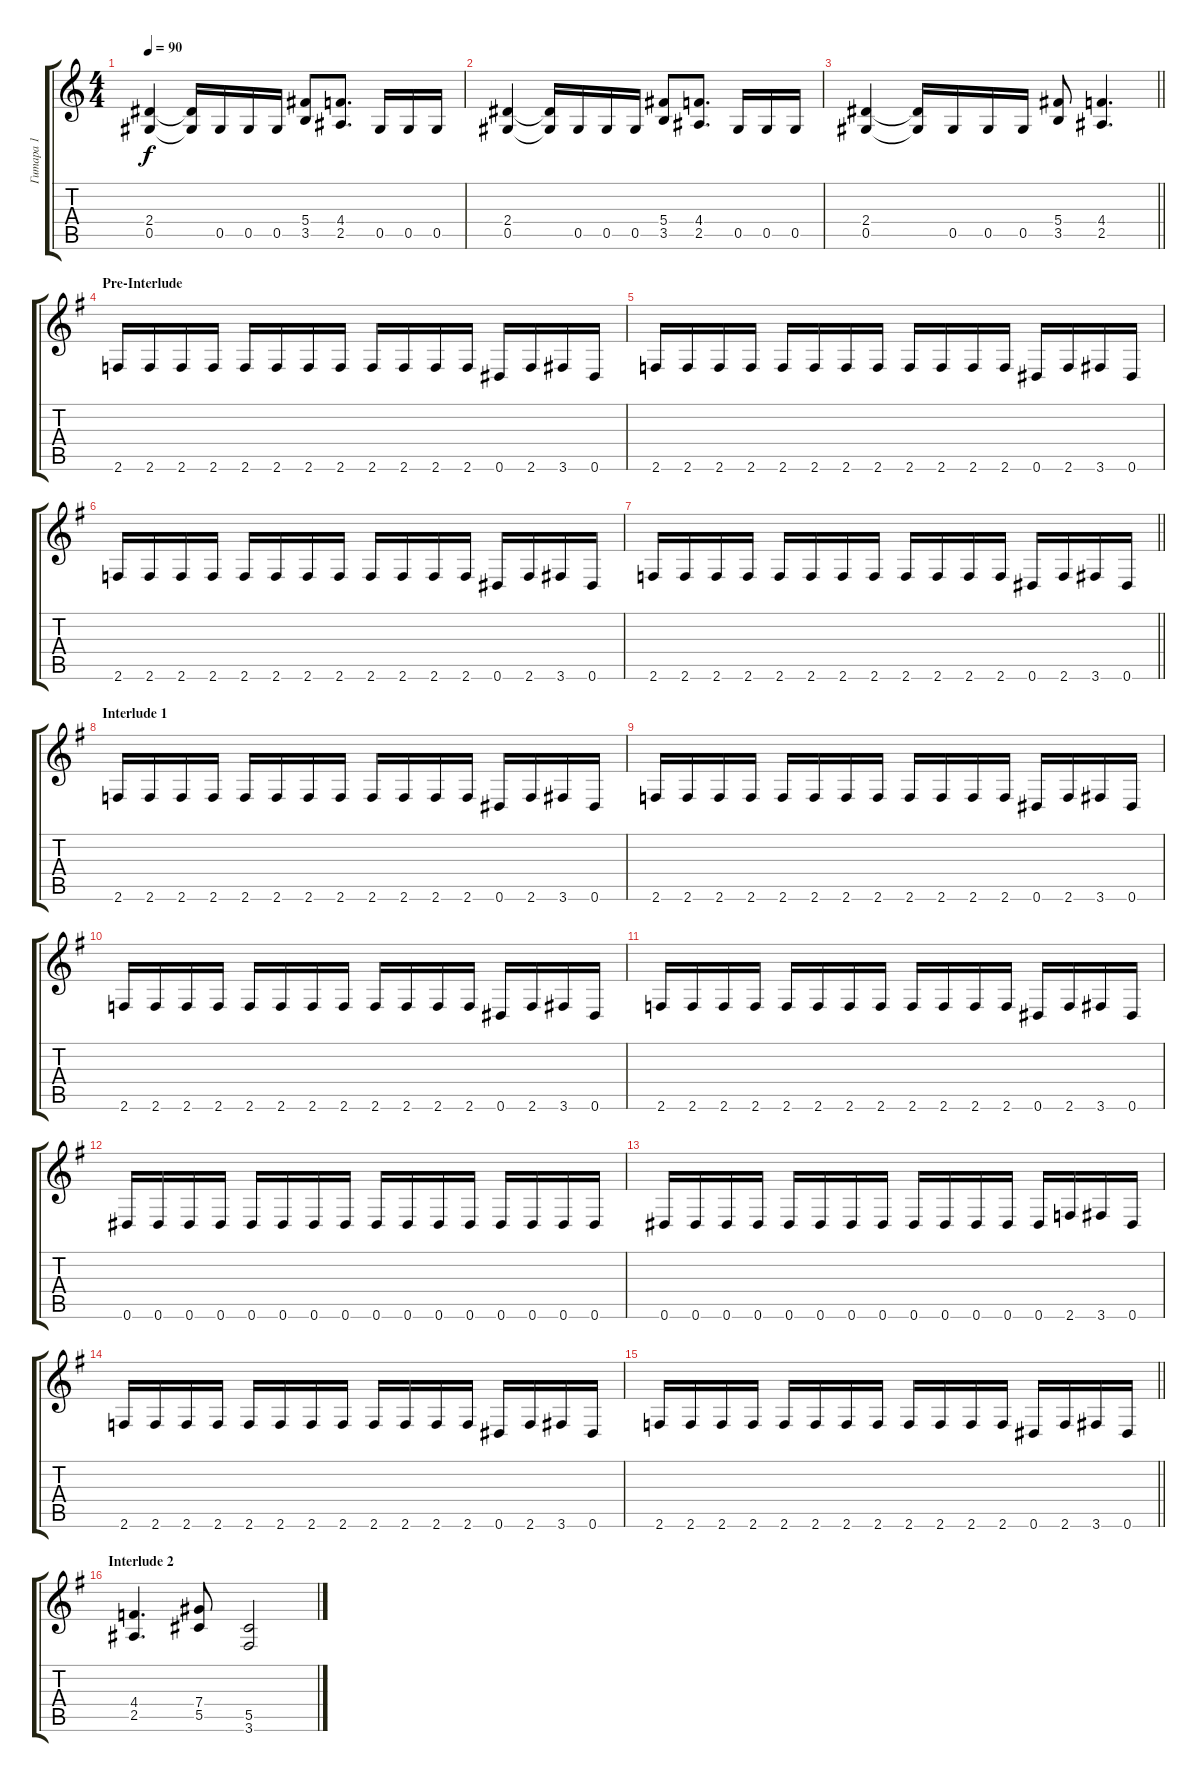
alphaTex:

\track ("Гитара 1" "Гитара 1") {instrument distortionguitar}
\staff {score tabs}
\tuning (Eb4 Bb3 Gb3 Db3 Ab2 Eb2) {hide}
\ts (4 4)
\tempo 90
\clef g2
\ks c
(2.4 0.5).4{dy f} (2.4{t} 0.5{t}).16 0.5.16 0.5.16 0.5.16 (5.4 3.5).8 (4.4 2.5).8{d} 0.5.16 0.5.16 0.5.16 |
(2.4 0.5).4 (2.4{t} 0.5{t}).16 0.5.16 0.5.16 0.5.16 (5.4 3.5).8 (4.4 2.5).8{d} 0.5.16 0.5.16 0.5.16 |
\barLineRight lightlight
(2.4 0.5).4 (2.4{t} 0.5{t}).16 0.5.16 0.5.16 0.5.16 (5.4 3.5).8 (4.4 2.5).4{d} |
\section ("" "Pre-Interlude")
\ks eminor
2.6.16 2.6.16 2.6.16 2.6.16 2.6.16 2.6.16 2.6.16 2.6.16 2.6.16 2.6.16 2.6.16 2.6.16 0.6.16 2.6.16 3.6.16 0.6.16 |
2.6.16 2.6.16 2.6.16 2.6.16 2.6.16 2.6.16 2.6.16 2.6.16 2.6.16 2.6.16 2.6.16 2.6.16 0.6.16 2.6.16 3.6.16 0.6.16 |
2.6.16 2.6.16 2.6.16 2.6.16 2.6.16 2.6.16 2.6.16 2.6.16 2.6.16 2.6.16 2.6.16 2.6.16 0.6.16 2.6.16 3.6.16 0.6.16 |
\barLineRight lightlight
2.6.16 2.6.16 2.6.16 2.6.16 2.6.16 2.6.16 2.6.16 2.6.16 2.6.16 2.6.16 2.6.16 2.6.16 0.6.16 2.6.16 3.6.16 0.6.16 |
\section ("" "Interlude 1")
2.6.16 2.6.16 2.6.16 2.6.16 2.6.16 2.6.16 2.6.16 2.6.16 2.6.16 2.6.16 2.6.16 2.6.16 0.6.16 2.6.16 3.6.16 0.6.16 |
2.6.16 2.6.16 2.6.16 2.6.16 2.6.16 2.6.16 2.6.16 2.6.16 2.6.16 2.6.16 2.6.16 2.6.16 0.6.16 2.6.16 3.6.16 0.6.16 |
2.6.16 2.6.16 2.6.16 2.6.16 2.6.16 2.6.16 2.6.16 2.6.16 2.6.16 2.6.16 2.6.16 2.6.16 0.6.16 2.6.16 3.6.16 0.6.16 |
2.6.16 2.6.16 2.6.16 2.6.16 2.6.16 2.6.16 2.6.16 2.6.16 2.6.16 2.6.16 2.6.16 2.6.16 0.6.16 2.6.16 3.6.16 0.6.16 |
0.6.16 0.6.16 0.6.16 0.6.16 0.6.16 0.6.16 0.6.16 0.6.16 0.6.16 0.6.16 0.6.16 0.6.16 0.6.16 0.6.16 0.6.16 0.6.16 |
0.6.16 0.6.16 0.6.16 0.6.16 0.6.16 0.6.16 0.6.16 0.6.16 0.6.16 0.6.16 0.6.16 0.6.16 0.6.16 2.6.16 3.6.16 0.6.16 |
2.6.16 2.6.16 2.6.16 2.6.16 2.6.16 2.6.16 2.6.16 2.6.16 2.6.16 2.6.16 2.6.16 2.6.16 0.6.16 2.6.16 3.6.16 0.6.16 |
\barLineRight lightlight
2.6.16 2.6.16 2.6.16 2.6.16 2.6.16 2.6.16 2.6.16 2.6.16 2.6.16 2.6.16 2.6.16 2.6.16 0.6.16 2.6.16 3.6.16 0.6.16 |
\section ("" "Interlude 2")
(4.4 2.5).4{d volume 13} (7.4 5.5).8 (5.5 3.6).2
